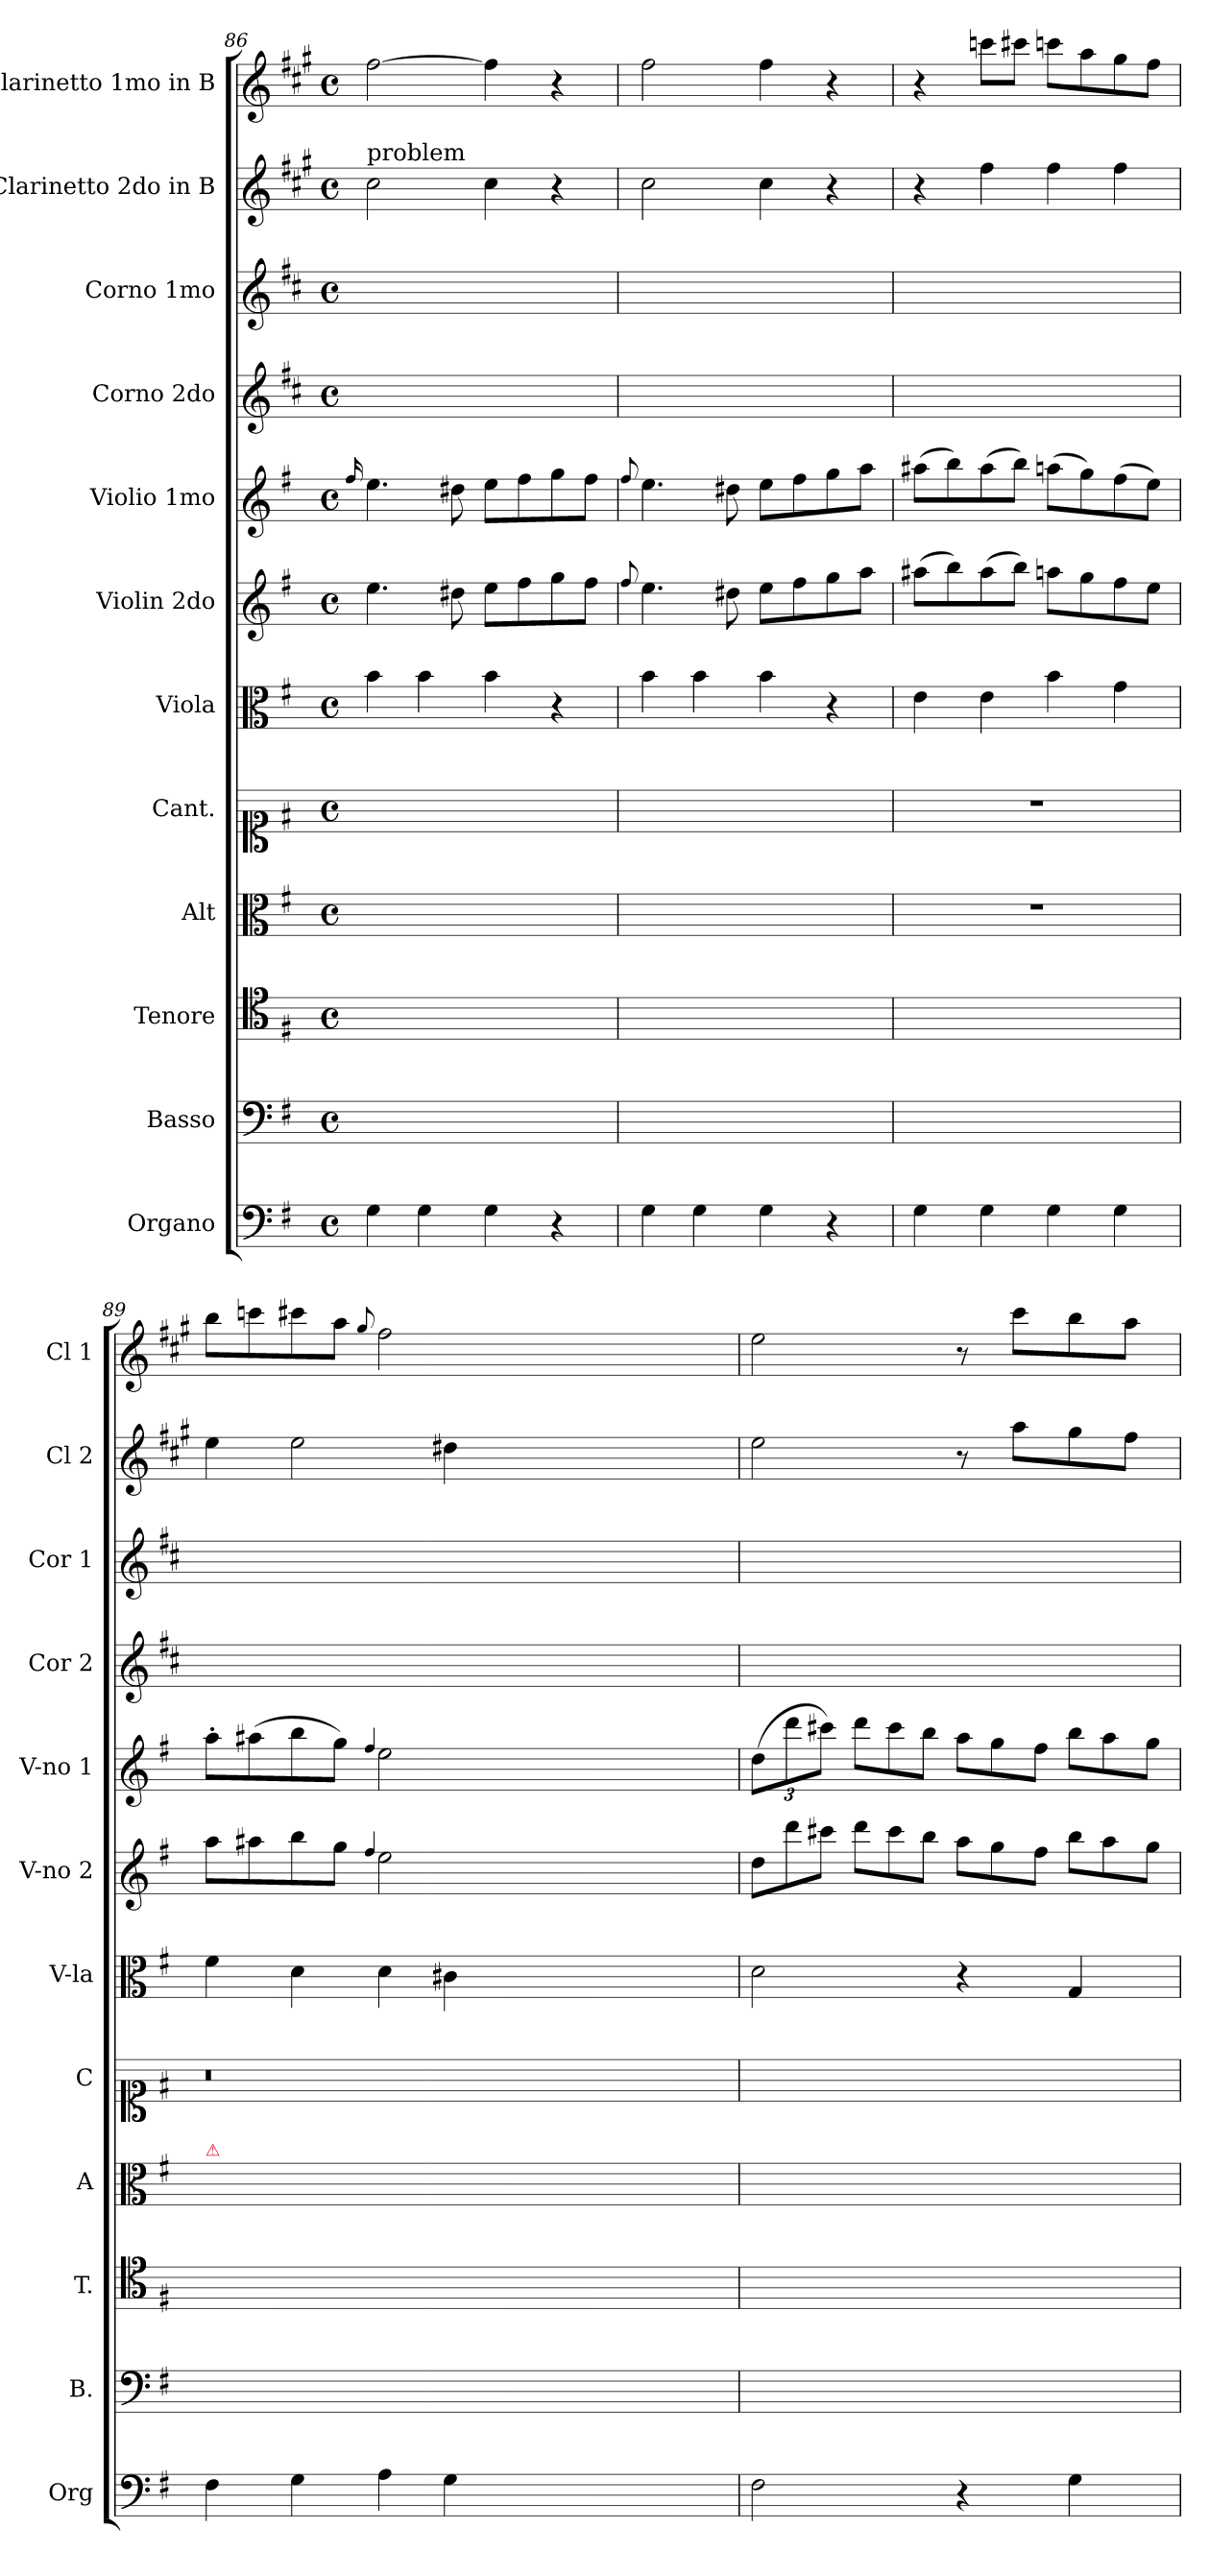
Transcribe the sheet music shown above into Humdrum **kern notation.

**kern	**kern	**kern	**kern	**kern	**kern	**kern	**kern	**kern	**kern	**kern	**kern
*part12	*part11	*part10	*part9	*part8	*part7	*part6	*part5	*part4	*part3	*part2	*part1
*staff12	*staff11	*staff10	*staff9	*staff8	*staff7	*staff6	*staff5	*staff4	*staff3	*staff2	*staff1
*I"Organo	*I"Basso	*I"Tenore	*I"Alt	*I"Cant.	*I"Viola	*I"Violin 2do	*I"Violio 1mo	*I"Corno 2do	*I"Corno 1mo	*I"Clarinetto 2do in B	*I"Clarinetto 1mo in B
*I'Org	*I'B.	*I'T.	*I'A	*I'C	*I'V-la	*I'V-no 2	*I'V-no 1	*I'Cor 2	*I'Cor 1	*I'Cl 2	*I'Cl 1
*clefF4	*clefF4	*clefC4	*clefC3	*clefC1	*clefC3	*clefG2	*clefG2	*clefG2	*clefG2	*clefG2	*clefG2
*	*	*	*	*	*	*	*	*ITrd4c7	*ITrd4c7	*ITrd1c2	*ITrd1c2
*k[f#]	*k[f#]	*k[f#]	*k[f#]	*k[f#]	*k[f#]	*k[f#]	*k[f#]	*k[f#]	*k[f#]	*k[f#]	*k[f#]
*M4/4	*M4/4	*M4/4	*M4/4	*M4/4	*M4/4	*M4/4	*M4/4	*M4/4	*M4/4	*M4/4	*M4/4
*met(c)	*met(c)	*met(c)	*met(c)	*met(c)	*met(c)	*met(c)	*met(c)	*met(c)	*met(c)	*met(c)	*met(c)
=86	=86	=86	=86	=86	=86	=86	=86	=86	=86	=86	=86
.	.	.	.	.	.	.	16qqff#/	.	.	.	.
!	!	!	!	!	!	!	!	!	!	!LO:TX:a:t=problem	!
4G\	1ryy	1ryy	1ryy	1ryy	4b\	4.ee\	4.ee\	1ryy	1ryy	2b\	[2ee\
4G\	.	.	.	.	4b\	.	.	.	.	.	.
.	.	.	.	.	.	8dd#X\	8dd#X\	.	.	.	.
4G\	.	.	.	.	4b\	8ee\L	8ee\L	.	.	4b\	4ee\]
.	.	.	.	.	.	8ff#\	8ff#\	.	.	.	.
4r	.	.	.	.	4r	8gg\	8gg\	.	.	4r	4r
.	.	.	.	.	.	8ff#\J	8ff#\J	.	.	.	.
=87	=87	=87	=87	=87	=87	=87	=87	=87	=87	=87	=87
.	.	.	.	.	.	8qqff#/	8qqff#/	.	.	.	.
4G\	1ryy	1ryy	1ryy	1ryy	4b\	4.ee\	4.ee\	1ryy	1ryy	2b\	2ee\
4G\	.	.	.	.	4b\	.	.	.	.	.	.
.	.	.	.	.	.	8dd#X\	8dd#X\	.	.	.	.
4G\	.	.	.	.	4b\	8ee\L	8ee\L	.	.	4b\	4ee\
.	.	.	.	.	.	8ff#\	8ff#\	.	.	.	.
4r	.	.	.	.	4r	8gg\	8gg\	.	.	4r	4r
.	.	.	.	.	.	8aa\J	8aa\J	.	.	.	.
=88	=88	=88	=88	=88	=88	=88	=88	=88	=88	=88	=88
4G\	1ryy	1ryy	1r	1r	4e\	(8aa#X\L	(8aa#X\L	1ryy	1ryy	4r	4r
.	.	.	.	.	.	8bb\)	8bb\)	.	.	.	.
4G\	.	.	.	.	4e\	(8aa#\	(8aa#\	.	.	4ee\	8bb-X\L
.	.	.	.	.	.	8bb\J)	8bb\J)	.	.	.	8bbn\J
4G\	.	.	.	.	4b\	8aan\L	(8aan\L	.	.	4ee\	8bb-X\L
.	.	.	.	.	.	8gg\	8gg\)	.	.	.	8gg\
4G\	.	.	.	.	4g\	8ff#\	(8ff#\	.	.	4ee\	8ff#\
.	.	.	.	.	.	8ee\J	8ee\J)	.	.	.	8ee\J
=89	=89	=89	=89	=89	=89	=89	=89	=89	=89	=89	=89
!	!	!	!LO:TX:a:color=crimson:t=⚠	!	!	!	!	!	!	!	!
4F#\	1ryy	1ryy	1ryy	0.r	4f#\	8aa\L	8aa'\L	1ryy	1ryy	4dd\	8aa\L
.	.	.	.	.	.	8aa#X\	(8aa#X\	.	.	.	8bb-X\
4G\	.	.	.	.	4d\	8bb\	8bb\	.	.	2dd\	8bbn\
.	.	.	.	.	.	8gg\J	8gg\J)	.	.	.	8gg\J
.	.	.	.	.	.	4qqff#/	4qqff#/	.	.	.	8qqff#/
4A\	.	.	.	.	4d\	2ee\	2ee\	.	.	.	2ee\
4G\	.	.	.	.	4c#X\	.	.	.	.	4cc#X\	.
0ryy	0ryy	0ryy	0ryy	.	0ryy	0ryy	0ryy	0ryy	0ryy	0ryy	0ryy
=90	=90	=90	=90	=90	=90	=90	=90	=90	=90	=90	=90
*	*	*	*	*	*	*Xtuplet	*	*	*	*	*
2F#\	1ryy	1ryy	1ryy	1ryy	2d\	12dd\L	(12dd\L	1ryy	1ryy	2dd\	2dd\
.	.	.	.	.	.	12ddd\	12ddd\	.	.	.	.
.	.	.	.	.	.	12ccc#X\J	12ccc#X\J)	.	.	.	.
*	*	*	*	*	*	*	*Xtuplet	*	*	*	*
.	.	.	.	.	.	12ddd\L	12ddd\L	.	.	.	.
.	.	.	.	.	.	12ccc#\	12ccc#\	.	.	.	.
.	.	.	.	.	.	12bb\J	12bb\J	.	.	.	.
4r	.	.	.	.	4r	12aa\L	12aa\L	.	.	8r	8r
.	.	.	.	.	.	12gg\	12gg\	.	.	.	.
.	.	.	.	.	.	.	.	.	.	8gg\L	8bb\L
.	.	.	.	.	.	12ff#\J	12ff#\J	.	.	.	.
4G\	.	.	.	.	4G/	12bb\L	12bb\L	.	.	8ff#\	8aa\
.	.	.	.	.	.	12aa\	12aa\	.	.	.	.
.	.	.	.	.	.	.	.	.	.	8ee\J	8gg\J
.	.	.	.	.	.	12gg\J	12gg\J	.	.	.	.
=	=	=	=	=	=	=	=	=	=	=	=
*-	*-	*-	*-	*-	*-	*-	*-	*-	*-	*-	*-
